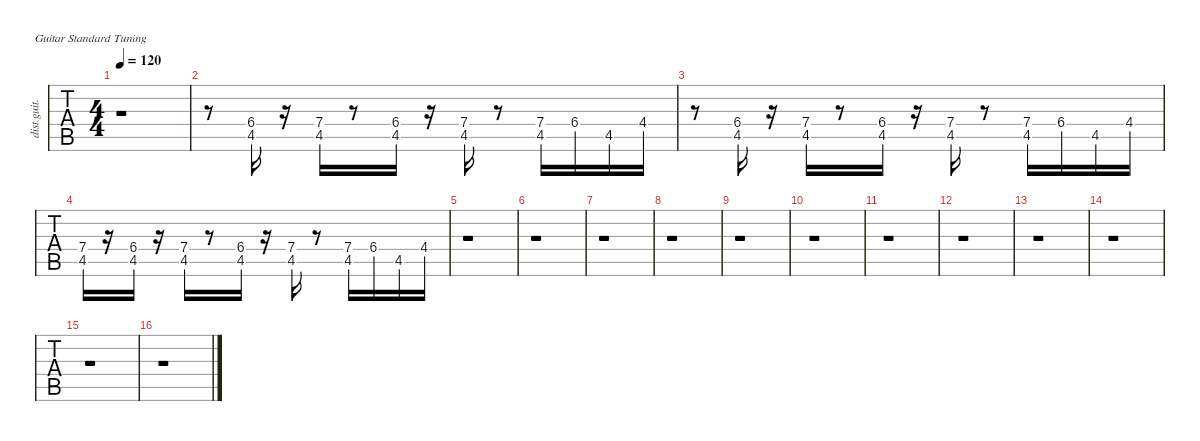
\defaultSystemsLayout 4
\hideDynamics
\bracketExtendMode nobrackets
\track ("Rythm Guitar 2" "dist.guit.") {instrument distortionguitar}
\staff {tabs}
\tuning (E4 B3 G3 D3 A2 E2)
\ts (4 4)
\tempo 120
\clef g2
\ks c
r.1{dy f beam Down} |
r.8{beam Down} (6.4{acc #} 4.5{acc #}).16{beam Up} r.16{beam Down} (7.4 4.5{acc #}).16{beam Up} r.8{beam Up} (6.4{acc #} 4.5{acc #}).16{beam Up} r.16{beam Down} (7.4 4.5{acc #}).16{beam Up} r.8{beam Down} (7.4 4.5{acc #}).16{beam Up} 6.4{acc #}.16{beam Up} 4.5{acc #}.16{beam Up} 4.4{acc #}.16{beam Up} |
r.8{beam Down} (6.4{acc #} 4.5{acc #}).16{beam Up} r.16{beam Down} (7.4 4.5{acc #}).16{beam Up} r.8{beam Up} (6.4{acc #} 4.5{acc #}).16{beam Up} r.16{beam Down} (7.4 4.5{acc #}).16{beam Up} r.8{beam Down} (7.4 4.5{acc #}).16{beam Up} 6.4{acc #}.16{beam Up} 4.5{acc #}.16{beam Up} 4.4{acc #}.16{beam Up} |
(7.4 4.5{acc #}).16{beam Up} r.16{beam Up} (6.4{acc #} 4.5{acc #}).16{beam Up} r.16{beam Down} (7.4 4.5{acc #}).16{beam Up} r.8{beam Up} (6.4{acc #} 4.5{acc #}).16{beam Up} r.16{beam Down} (7.4 4.5{acc #}).16{beam Up} r.8{beam Down} (7.4 4.5{acc #}).16{beam Up} 6.4{acc #}.16{beam Up} 4.5{acc #}.16{beam Up} 4.4{acc #}.16{beam Up} |
r.1{beam Down} |
r.1{beam Down} |
r.1{beam Down} |
r.1{beam Down} |
r.1{beam Down} |
r.1{beam Down} |
r.1{beam Down} |
r.1{beam Down} |
r.1{beam Down} |
r.1{beam Down} |
r.1{beam Down} |
r.1{beam Down}
